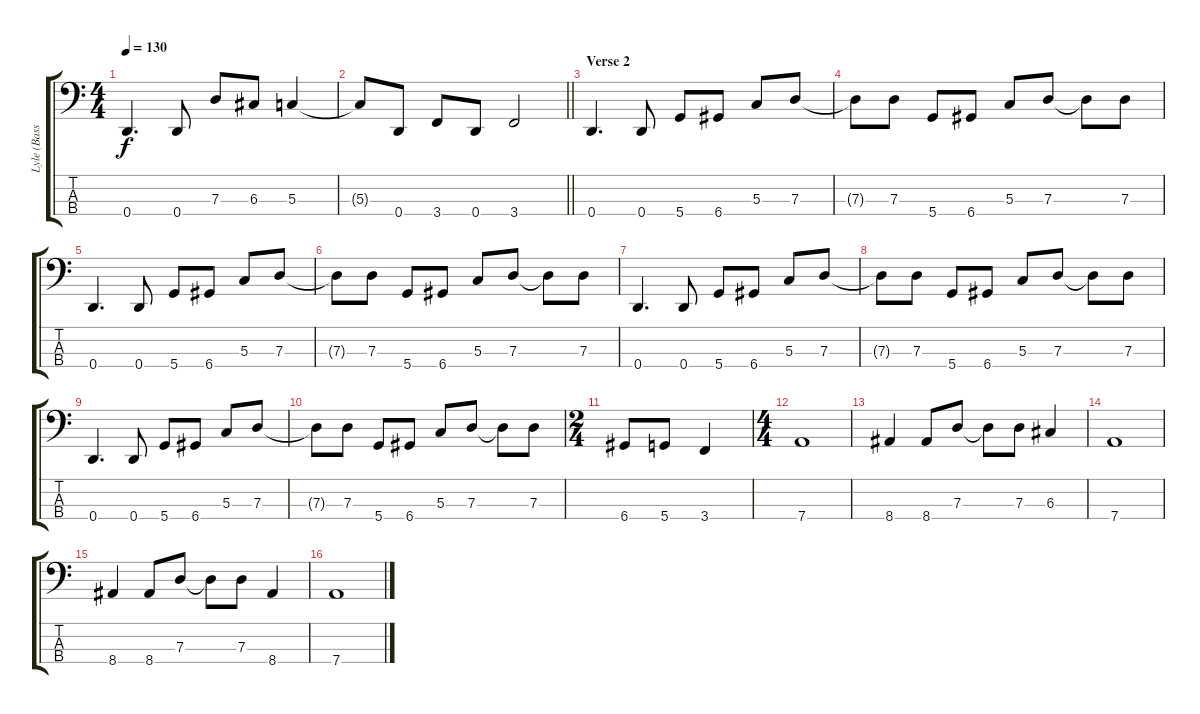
\track ("Lyle (Bass)" "Lyle (Bass") {instrument electricbassfinger}
\staff {score tabs}
\tuning (F2 C2 G1 D1) {hide}
\ts (4 4)
\tempo 130
\clef f4
\ks c
0.4.4{d dy f} 0.4.8 7.3.8 6.3.8 5.3.4 |
\barLineRight lightlight
5.3{t}.8 0.4.8 3.4.8 0.4.8 3.4.2 |
\section ("" "Verse 2")
0.4.4{d} 0.4.8 5.4.8 6.4.8 5.3.8 7.3.8 |
7.3{t}.8 7.3.8 5.4.8 6.4.8 5.3.8 7.3.8 7.3{t}.8 7.3.8 |
0.4.4{d} 0.4.8 5.4.8 6.4.8 5.3.8 7.3.8 |
7.3{t}.8 7.3.8 5.4.8 6.4.8 5.3.8 7.3.8 7.3{t}.8 7.3.8 |
0.4.4{d} 0.4.8 5.4.8 6.4.8 5.3.8 7.3.8 |
7.3{t}.8 7.3.8 5.4.8 6.4.8 5.3.8 7.3.8 7.3{t}.8 7.3.8 |
0.4.4{d} 0.4.8 5.4.8 6.4.8 5.3.8 7.3.8 |
7.3{t}.8 7.3.8 5.4.8 6.4.8 5.3.8 7.3.8 7.3{t}.8 7.3.8 |
\ts (2 4)
6.4.8 5.4.8 3.4.4 |
\ts (4 4)
7.4.1 |
8.4.4 8.4.8 7.3.8 7.3{t}.8 7.3.8 6.3.4 |
7.4.1 |
8.4.4 8.4.8 7.3.8 7.3{t}.8 7.3.8 8.4.4 |
7.4.1
